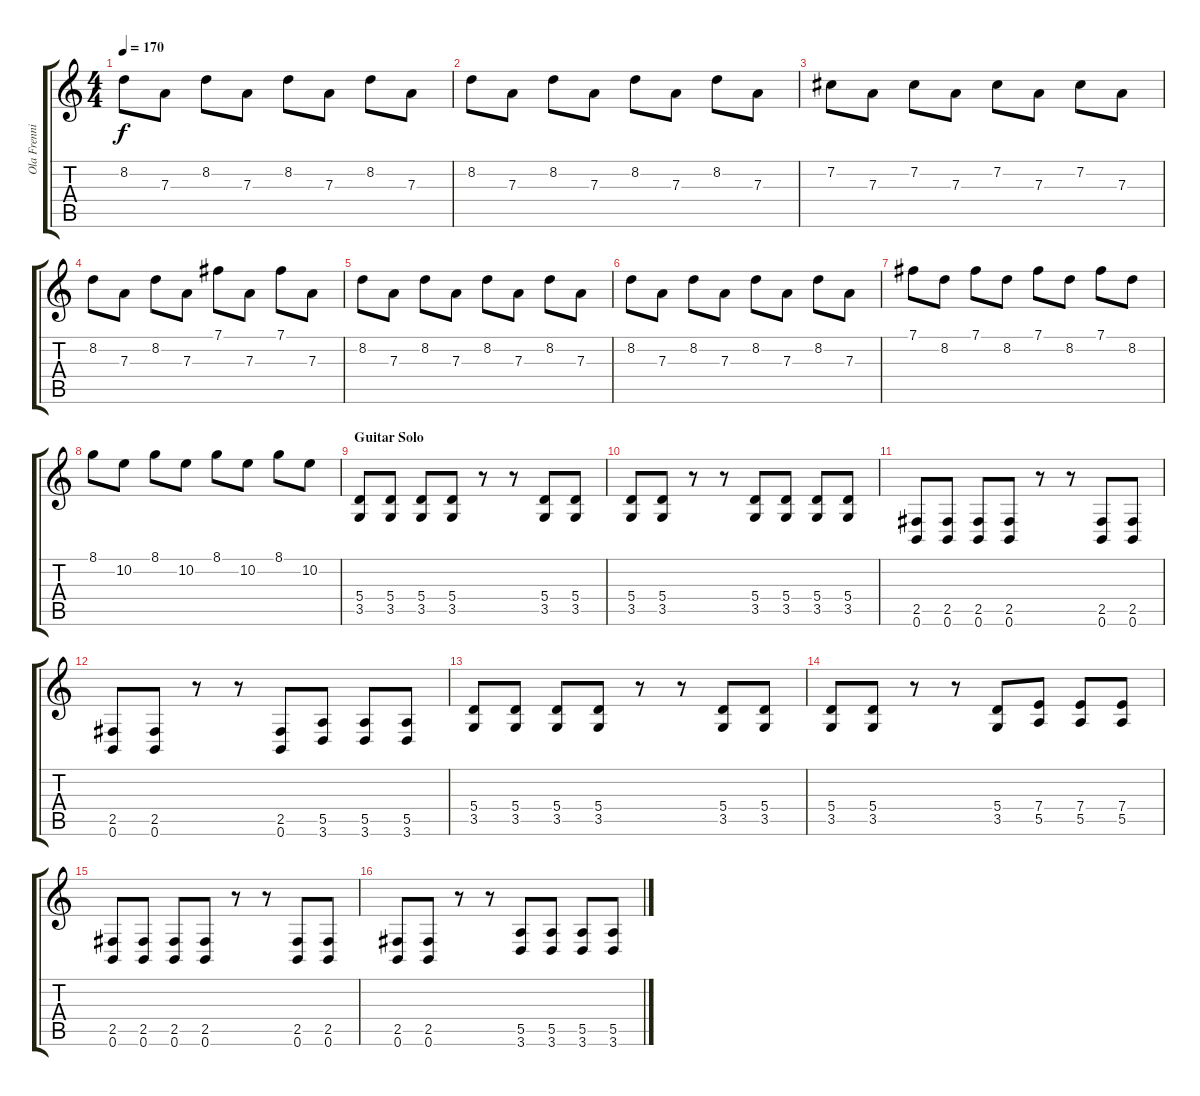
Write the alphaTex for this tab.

\track ("Ola Frenning -Lead Guitar-" "Ola Frenni") {instrument distortionguitar}
\staff {score tabs}
\tuning (B3 Gb3 D3 A2 E2 B1) {hide}
\ts (4 4)
\tempo 170
\clef g2
\ks c
8.2.8{dy f} 7.3.8 8.2.8 7.3.8 8.2.8 7.3.8 8.2.8 7.3.8 |
8.2.8 7.3.8 8.2.8 7.3.8 8.2.8 7.3.8 8.2.8 7.3.8 |
7.2.8 7.3.8 7.2.8 7.3.8 7.2.8 7.3.8 7.2.8 7.3.8 |
8.2.8 7.3.8 8.2.8 7.3.8 7.1.8 7.3.8 7.1.8 7.3.8 |
8.2.8 7.3.8 8.2.8 7.3.8 8.2.8 7.3.8 8.2.8 7.3.8 |
8.2.8 7.3.8 8.2.8 7.3.8 8.2.8 7.3.8 8.2.8 7.3.8 |
7.1.8 8.2.8 7.1.8 8.2.8 7.1.8 8.2.8 7.1.8 8.2.8 |
8.1.8 10.2.8 8.1.8 10.2.8 8.1.8 10.2.8 8.1.8 10.2.8 |
\section ("" "Guitar Solo")
(5.4 3.5).8 (5.4 3.5).8 (5.4 3.5).8 (5.4 3.5).8 r.8 r.8 (5.4 3.5).8 (5.4 3.5).8 |
(5.4 3.5).8 (5.4 3.5).8 r.8 r.8 (5.4 3.5).8 (5.4 3.5).8 (5.4 3.5).8 (5.4 3.5).8 |
(2.5 0.6).8 (2.5 0.6).8 (2.5 0.6).8 (2.5 0.6).8 r.8 r.8 (2.5 0.6).8 (2.5 0.6).8 |
(2.5 0.6).8 (2.5 0.6).8 r.8 r.8 (2.5 0.6).8 (5.5 3.6).8 (5.5 3.6).8 (5.5 3.6).8 |
(5.4 3.5).8 (5.4 3.5).8 (5.4 3.5).8 (5.4 3.5).8 r.8 r.8 (5.4 3.5).8 (5.4 3.5).8 |
(5.4 3.5).8 (5.4 3.5).8 r.8 r.8 (5.4 3.5).8 (7.4 5.5).8 (7.4 5.5).8 (7.4 5.5).8 |
(2.5 0.6).8 (2.5 0.6).8 (2.5 0.6).8 (2.5 0.6).8 r.8 r.8 (2.5 0.6).8 (2.5 0.6).8 |
(2.5 0.6).8 (2.5 0.6).8 r.8 r.8 (5.5 3.6).8 (5.5 3.6).8 (5.5 3.6).8 (5.5 3.6).8
